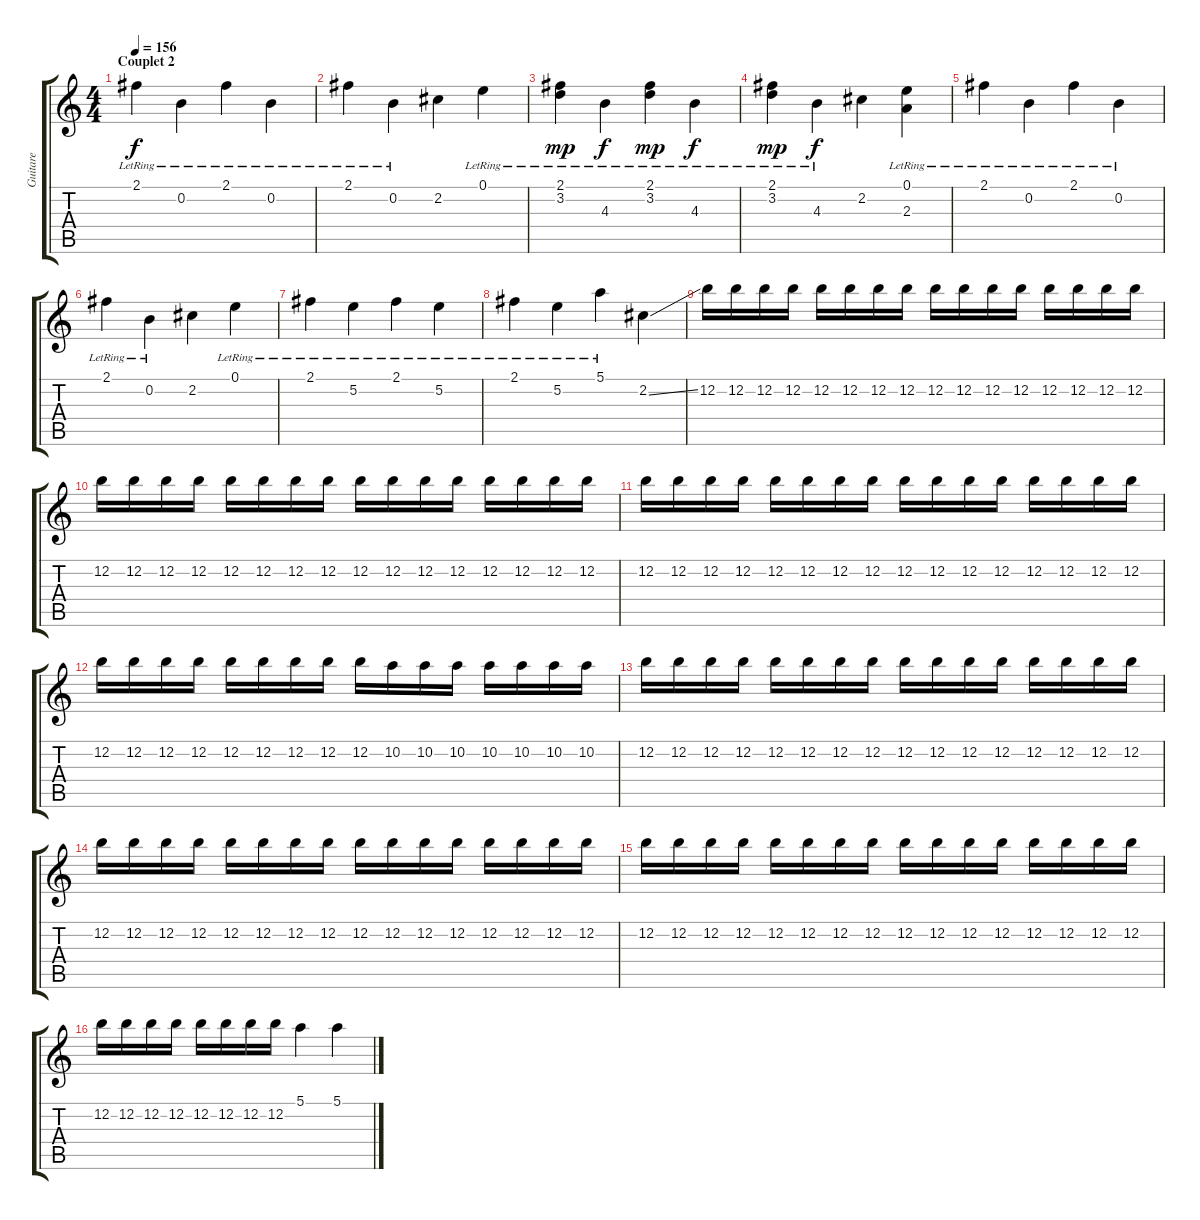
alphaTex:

\track ("Guitare" "Guitare") {instrument distortionguitar}
\staff {score tabs}
\tuning (E4 B3 G3 D3 A2 E2) {hide}
\ts (4 4)
\section ("" "Couplet 2")
\tempo 156
\clef g2
\ks c
2.1{lr}.4{dy f} 0.2{lr}.4 2.1{lr}.4 0.2{lr}.4 |
2.1{lr}.4 0.2{lr}.4 2.2.4 0.1{lr}.4 |
(2.1{lr} 3.2{lr}).4{dy mp} 4.3{lr}.4{dy f} (2.1{lr} 3.2{lr}).4{dy mp} 4.3{lr}.4{dy f} |
(2.1{lr} 3.2{lr}).4{dy mp} 4.3{lr}.4{dy f} 2.2.4 (0.1{lr} 2.3).4 |
2.1{lr}.4 0.2{lr}.4 2.1{lr}.4 0.2{lr}.4 |
2.1{lr}.4 0.2{lr}.4 2.2.4 0.1{lr}.4 |
2.1{lr}.4 5.2{lr}.4 2.1{lr}.4 5.2{lr}.4 |
2.1{lr}.4 5.2{lr}.4 5.1{lr}.4 2.2{ss}.4 |
12.2.16{volume 12 instrument electricguitarjazz} 12.2.16 12.2.16 12.2.16 12.2.16 12.2.16 12.2.16 12.2.16 12.2.16 12.2.16 12.2.16 12.2.16 12.2.16 12.2.16 12.2.16 12.2.16 |
12.2.16 12.2.16 12.2.16 12.2.16 12.2.16 12.2.16 12.2.16 12.2.16 12.2.16 12.2.16 12.2.16 12.2.16 12.2.16 12.2.16 12.2.16 12.2.16 |
12.2.16 12.2.16 12.2.16 12.2.16 12.2.16 12.2.16 12.2.16 12.2.16 12.2.16 12.2.16 12.2.16 12.2.16 12.2.16 12.2.16 12.2.16 12.2.16 |
12.2.16 12.2.16 12.2.16 12.2.16 12.2.16 12.2.16 12.2.16 12.2.16 12.2.16 10.2.16 10.2.16 10.2.16 10.2.16 10.2.16 10.2.16 10.2.16 |
12.2.16 12.2.16 12.2.16 12.2.16 12.2.16 12.2.16 12.2.16 12.2.16 12.2.16 12.2.16 12.2.16 12.2.16 12.2.16 12.2.16 12.2.16 12.2.16 |
12.2.16 12.2.16 12.2.16 12.2.16 12.2.16 12.2.16 12.2.16 12.2.16 12.2.16 12.2.16 12.2.16 12.2.16 12.2.16 12.2.16 12.2.16 12.2.16 |
12.2.16 12.2.16 12.2.16 12.2.16 12.2.16 12.2.16 12.2.16 12.2.16 12.2.16 12.2.16 12.2.16 12.2.16 12.2.16 12.2.16 12.2.16 12.2.16 |
12.2.16 12.2.16 12.2.16 12.2.16 12.2.16 12.2.16 12.2.16 12.2.16 5.1.4{volume 14 instrument distortionguitar} 5.1.4
